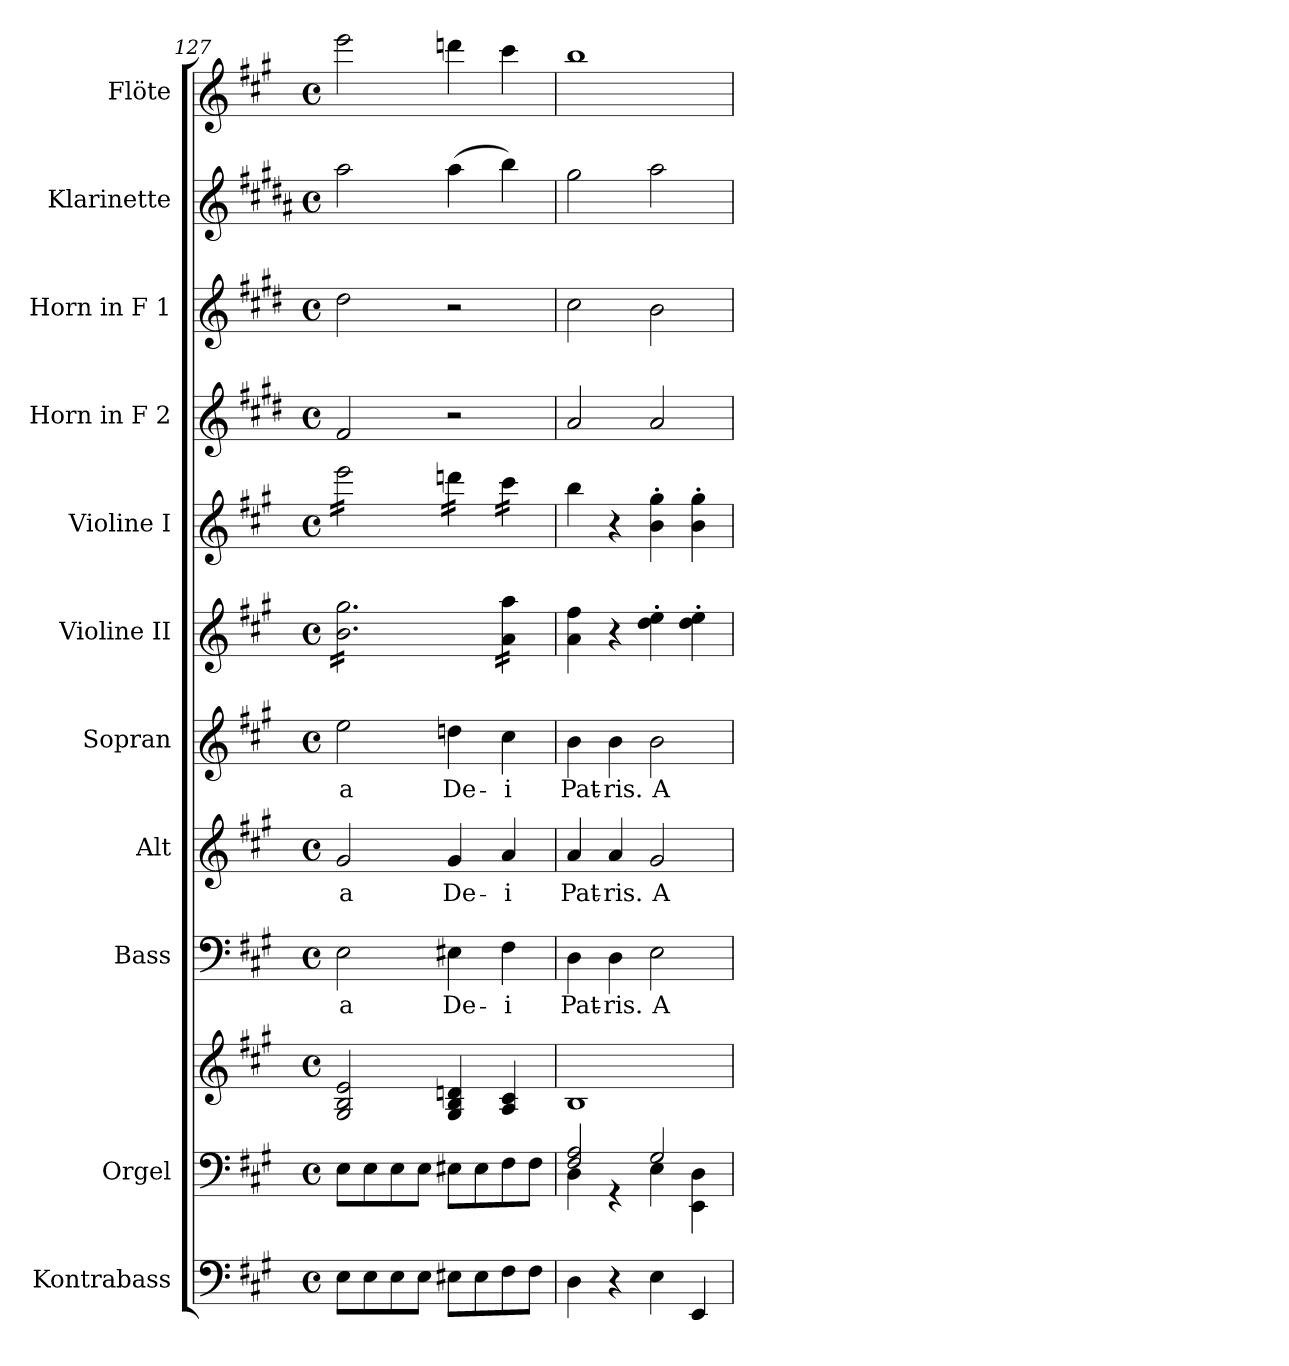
**kern	**kern	**kern	**kern	**text	**kern	**text	**kern	**text	**kern	**kern	**kern	**kern	**kern	**kern
*part11	*part10	*part10	*part9	*part9	*part8	*part8	*part7	*part7	*part6	*part5	*part4	*part3	*part2	*part1
*staff12	*staff11	*staff10	*staff9	*staff9	*staff8	*staff8	*staff7	*staff7	*staff6	*staff5	*staff4	*staff3	*staff2	*staff1
*I"Kontrabass	*I"Orgel	*	*I"Bass	*	*I"Alt	*	*I"Sopran	*	*I"Violine II	*I"Violine I	*I"Horn in F 2	*I"Horn in F 1	*I"Klarinette	*I"Flöte
*I'Kb.	*I'Org.	*	*I'B.	*	*I'A.	*	*I'S.	*	*I'Vl. II	*I'Vl. I	*	*	*I'Kl.	*I'Fl.
*clefF4	*clefF4	*clefG2	*clefF4	*	*clefG2	*	*clefG2	*	*clefG2	*clefG2	*clefG2	*clefG2	*clefG2	*clefG2
*ITrd7c12	*	*	*	*	*	*	*	*	*	*	*ITrd4c7	*ITrd4c7	*ITrd1c2	*
*k[f#c#g#]	*k[f#c#g#]	*k[f#c#g#]	*k[f#c#g#]	*	*k[f#c#g#]	*	*k[f#c#g#]	*	*k[f#c#g#]	*k[f#c#g#]	*k[f#c#g#]	*k[f#c#g#]	*k[f#c#g#]	*k[f#c#g#]
*A:	*A:	*A:	*A:	*	*A:	*	*A:	*	*A:	*A:	*A:	*A:	*A:	*A:
*M4/4	*M4/4	*M4/4	*M4/4	*	*M4/4	*	*M4/4	*	*M4/4	*M4/4	*M4/4	*M4/4	*M4/4	*M4/4
*met(c)	*met(c)	*met(c)	*met(c)	*	*met(c)	*	*met(c)	*	*met(c)	*met(c)	*met(c)	*met(c)	*met(c)	*met(c)
=127	=127	=127	=127	=127	=127	=127	=127	=127	=127	=127	=127	=127	=127	=127
!	!	!	!	!LO:LY:b	!	!LO:LY:b	!	!LO:LY:b	!	!	!	!	!	!
*	*	*	*	*	*	*	*	*	*tremolo	*	*	*	*	*
*	*	*	*	*	*	*	*	*	*	*tremolo	*	*	*	*
8EE\L	8E\L	2G#/ 2B/ 2e/	2E\	-a	2g#/	-a	2ee\	-a	16b\ 16gg#\LL	16eee\LL	2B/	2g#\	2gg#\	2eee\
.	.	.	.	.	.	.	.	.	16b\ 16gg#\	16eee\	.	.	.	.
8EE\	8E\	.	.	.	.	.	.	.	16b\ 16gg#\	16eee\	.	.	.	.
.	.	.	.	.	.	.	.	.	16b\ 16gg#\	16eee\	.	.	.	.
8EE\	8E\	.	.	.	.	.	.	.	16b\ 16gg#\	16eee\	.	.	.	.
.	.	.	.	.	.	.	.	.	16b\ 16gg#\	16eee\	.	.	.	.
8EE\J	8E\J	.	.	.	.	.	.	.	16b\ 16gg#\	16eee\	.	.	.	.
.	.	.	.	.	.	.	.	.	16b\ 16gg#\	16eee\JJ	.	.	.	.
!	!	!	!	!LO:LY:b	!	!LO:LY:b	!	!LO:LY:b	!	!	!	!	!	!
8EE#X\L	8E#X\L	4G#/ 4B/ 4dn/	4E#X\	De-	4g#/	De-	4ddn\	De-	16b\ 16gg#\	16dddn\LL	2r	2r	(>4gg#\	4dddn\
.	.	.	.	.	.	.	.	.	16b\ 16gg#\	16dddn\	.	.	.	.
8EE#\	8E#\	.	.	.	.	.	.	.	16b\ 16gg#\	16dddn\	.	.	.	.
.	.	.	.	.	.	.	.	.	16b\ 16gg#\JJ	16dddn\JJ	.	.	.	.
!	!	!	!	!LO:LY:b	!	!LO:LY:b	!	!LO:LY:b	!	!	!	!	!	!
8FF#\	8F#\	4A/ 4c#/	4F#\	-i	4a/	-i	4cc#\	-i	16a\ 16aa\LL	16ccc#\LL	.	.	4aa\)	4ccc#\
.	.	.	.	.	.	.	.	.	16a\ 16aa\	16ccc#\	.	.	.	.
8FF#\J	8F#\J	.	.	.	.	.	.	.	16a\ 16aa\	16ccc#\	.	.	.	.
.	.	.	.	.	.	.	.	.	16a\ 16aa\JJ	16ccc#\JJ	.	.	.	.
*	*	*	*	*	*	*	*	*	*	*Xtremolo	*	*	*	*
*	*	*	*	*	*	*	*	*	*Xtremolo	*	*	*	*	*
=128	=128	=128	=128	=128	=128	=128	=128	=128	=128	=128	=128	=128	=128	=128
*	*^	*	*	*	*	*	*	*	*	*	*	*	*	*
!	!	!	!	!	!LO:LY:b	!	!LO:LY:b	!	!LO:LY:b	!	!	!	!	!	!
4DD\	2F#/ 2A/	4D\	1B	4D\	Pat-	4a/	Pat-	4b\	Pat-	4a\ 4ff#\	4bb\	2d/	2f#\	2ff#\	1bb
!	!	!	!	!	!LO:LY:b	!	!LO:LY:b	!	!LO:LY:b	!	!	!	!	!	!
4r	.	4r	.	4D\	-ris.	4a/	-ris.	4b\	-ris.	4r	4r	.	.	.	.
!	!	!	!	!	!LO:LY:b	!	!LO:LY:b	!	!LO:LY:b	!	!	!	!	!	!
4EE\	2G#/	4E\	.	2E\	A-	2g#/	A-	2b\	A-	4dd\'> 4ee\'>	4b\'> 4gg#\'>	2d/	2e\	2gg#\	.
4EEE/	.	4EE\ 4D\	.	.	.	.	.	.	.	4dd\'> 4ee\'>	4b\'> 4gg#\'>	.	.	.	.
*	*v	*v	*	*	*	*	*	*	*	*	*	*	*	*	*
=	=	=	=	=	=	=	=	=	=	=	=	=	=	=
*-	*-	*-	*-	*-	*-	*-	*-	*-	*-	*-	*-	*-	*-	*-
